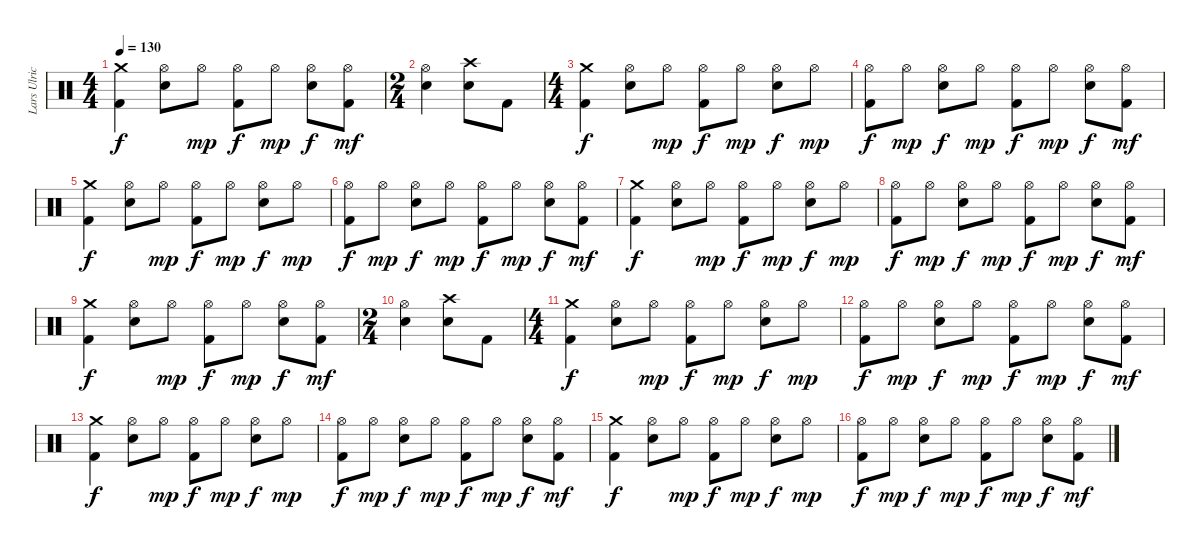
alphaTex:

\track ("Lars Ulrich" "Lars Ulric") {instrument percussion}
\staff {score}
\articulation defaults
\ts (4 4)
\tempo 130
\clef neutral
\ks c
("Crash medium (hit)" "Kick (hit) 2").4{dy f} ("Hi-Hat (open)" "Electric Snare (hit)").8 "Hi-Hat (open)".8{dy mp} ("Hi-Hat (open)" "Kick (hit) 2").8{dy f} "Hi-Hat (open)".8{dy mp} ("Hi-Hat (open)" "Electric Snare (hit)").8{dy f} ("Hi-Hat (open)" "Kick (hit) 2").8{dy mf} |
\ts (2 4)
("Hi-Hat (open)" "Electric Snare (hit)").4 ("Crash high (hit)" "Electric Snare (hit)").8 "Kick (hit) 2".8 |
\ts (4 4)
("Crash medium (hit)" "Kick (hit) 2").4{dy f} ("Hi-Hat (open)" "Electric Snare (hit)").8 "Hi-Hat (open)".8{dy mp} ("Hi-Hat (open)" "Kick (hit) 2").8{dy f} "Hi-Hat (open)".8{dy mp} ("Hi-Hat (open)" "Electric Snare (hit)").8{dy f} "Hi-Hat (open)".8{dy mp} |
("Hi-Hat (open)" "Kick (hit) 2").8{dy f} "Hi-Hat (open)".8{dy mp} ("Hi-Hat (open)" "Electric Snare (hit)").8{dy f} "Hi-Hat (open)".8{dy mp} ("Hi-Hat (open)" "Kick (hit) 2").8{dy f} "Hi-Hat (open)".8{dy mp} ("Hi-Hat (open)" "Electric Snare (hit)").8{dy f} ("Hi-Hat (open)" "Kick (hit) 2").8{dy mf} |
("Crash medium (hit)" "Kick (hit) 2").4{dy f} ("Hi-Hat (open)" "Electric Snare (hit)").8 "Hi-Hat (open)".8{dy mp} ("Hi-Hat (open)" "Kick (hit) 2").8{dy f} "Hi-Hat (open)".8{dy mp} ("Hi-Hat (open)" "Electric Snare (hit)").8{dy f} "Hi-Hat (open)".8{dy mp} |
("Hi-Hat (open)" "Kick (hit) 2").8{dy f} "Hi-Hat (open)".8{dy mp} ("Hi-Hat (open)" "Electric Snare (hit)").8{dy f} "Hi-Hat (open)".8{dy mp} ("Hi-Hat (open)" "Kick (hit) 2").8{dy f} "Hi-Hat (open)".8{dy mp} ("Hi-Hat (open)" "Electric Snare (hit)").8{dy f} ("Hi-Hat (open)" "Kick (hit) 2").8{dy mf} |
("Crash medium (hit)" "Kick (hit) 2").4{dy f} ("Hi-Hat (open)" "Electric Snare (hit)").8 "Hi-Hat (open)".8{dy mp} ("Hi-Hat (open)" "Kick (hit) 2").8{dy f} "Hi-Hat (open)".8{dy mp} ("Hi-Hat (open)" "Electric Snare (hit)").8{dy f} "Hi-Hat (open)".8{dy mp} |
("Hi-Hat (open)" "Kick (hit) 2").8{dy f} "Hi-Hat (open)".8{dy mp} ("Hi-Hat (open)" "Electric Snare (hit)").8{dy f} "Hi-Hat (open)".8{dy mp} ("Hi-Hat (open)" "Kick (hit) 2").8{dy f} "Hi-Hat (open)".8{dy mp} ("Hi-Hat (open)" "Electric Snare (hit)").8{dy f} ("Hi-Hat (open)" "Kick (hit) 2").8{dy mf} |
("Crash medium (hit)" "Kick (hit) 2").4{dy f} ("Hi-Hat (open)" "Electric Snare (hit)").8 "Hi-Hat (open)".8{dy mp} ("Hi-Hat (open)" "Kick (hit) 2").8{dy f} "Hi-Hat (open)".8{dy mp} ("Hi-Hat (open)" "Electric Snare (hit)").8{dy f} ("Hi-Hat (open)" "Kick (hit) 2").8{dy mf} |
\ts (2 4)
("Hi-Hat (open)" "Electric Snare (hit)").4 ("Crash high (hit)" "Electric Snare (hit)").8 "Kick (hit) 2".8 |
\ts (4 4)
("Crash medium (hit)" "Kick (hit) 2").4{dy f} ("Hi-Hat (open)" "Electric Snare (hit)").8 "Hi-Hat (open)".8{dy mp} ("Hi-Hat (open)" "Kick (hit) 2").8{dy f} "Hi-Hat (open)".8{dy mp} ("Hi-Hat (open)" "Electric Snare (hit)").8{dy f} "Hi-Hat (open)".8{dy mp} |
("Hi-Hat (open)" "Kick (hit) 2").8{dy f} "Hi-Hat (open)".8{dy mp} ("Hi-Hat (open)" "Electric Snare (hit)").8{dy f} "Hi-Hat (open)".8{dy mp} ("Hi-Hat (open)" "Kick (hit) 2").8{dy f} "Hi-Hat (open)".8{dy mp} ("Hi-Hat (open)" "Electric Snare (hit)").8{dy f} ("Hi-Hat (open)" "Kick (hit) 2").8{dy mf} |
("Crash medium (hit)" "Kick (hit) 2").4{dy f} ("Hi-Hat (open)" "Electric Snare (hit)").8 "Hi-Hat (open)".8{dy mp} ("Hi-Hat (open)" "Kick (hit) 2").8{dy f} "Hi-Hat (open)".8{dy mp} ("Hi-Hat (open)" "Electric Snare (hit)").8{dy f} "Hi-Hat (open)".8{dy mp} |
("Hi-Hat (open)" "Kick (hit) 2").8{dy f} "Hi-Hat (open)".8{dy mp} ("Hi-Hat (open)" "Electric Snare (hit)").8{dy f} "Hi-Hat (open)".8{dy mp} ("Hi-Hat (open)" "Kick (hit) 2").8{dy f} "Hi-Hat (open)".8{dy mp} ("Hi-Hat (open)" "Electric Snare (hit)").8{dy f} ("Hi-Hat (open)" "Kick (hit) 2").8{dy mf} |
("Crash medium (hit)" "Kick (hit) 2").4{dy f} ("Hi-Hat (open)" "Electric Snare (hit)").8 "Hi-Hat (open)".8{dy mp} ("Hi-Hat (open)" "Kick (hit) 2").8{dy f} "Hi-Hat (open)".8{dy mp} ("Hi-Hat (open)" "Electric Snare (hit)").8{dy f} "Hi-Hat (open)".8{dy mp} |
("Hi-Hat (open)" "Kick (hit) 2").8{dy f} "Hi-Hat (open)".8{dy mp} ("Hi-Hat (open)" "Electric Snare (hit)").8{dy f} "Hi-Hat (open)".8{dy mp} ("Hi-Hat (open)" "Kick (hit) 2").8{dy f} "Hi-Hat (open)".8{dy mp} ("Hi-Hat (open)" "Electric Snare (hit)").8{dy f} ("Hi-Hat (open)" "Kick (hit) 2").8{dy mf}
